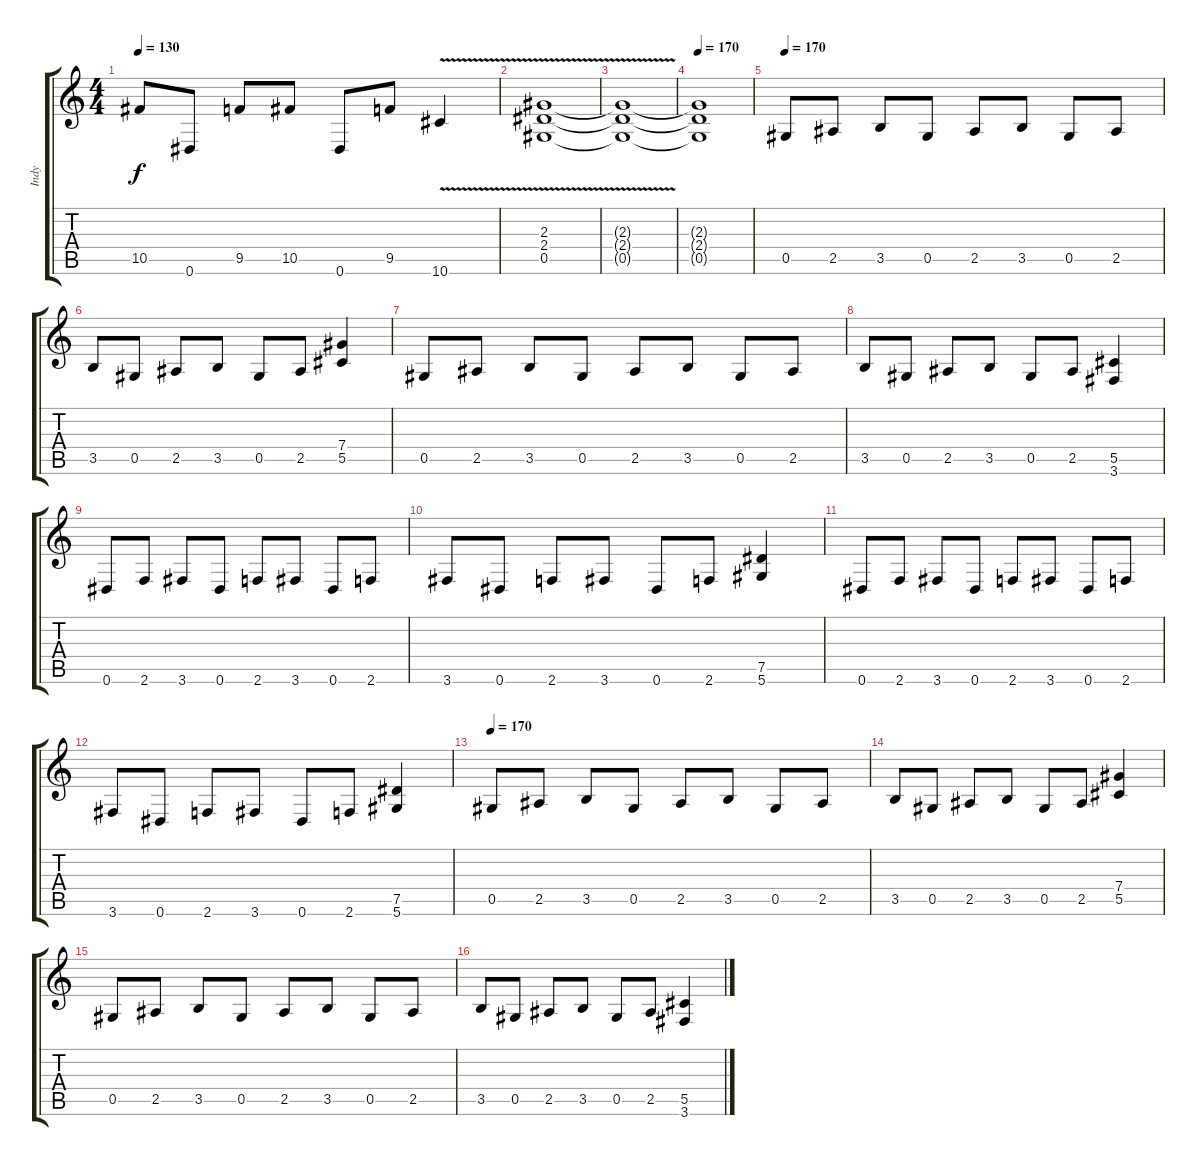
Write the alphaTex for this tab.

\track ("Indy" "Indy") {instrument distortionguitar}
\staff {score tabs}
\tuning (Eb4 Bb3 Gb3 Db3 Ab2 Eb2) {hide}
\ts (4 4)
\tempo 130
\clef g2
\ks c
10.5.8{dy f} 0.6.8 9.5.8 10.5.8 0.6.8 9.5.8 10.6{v}.4 |
(2.3 2.4{v} 0.5).1 |
(2.3{t} 2.4{t} 0.5{t}).1 |
\tempo 170
(2.3{t} 2.4{t} 0.5{t}).1 |
\tempo 170
0.5.8 2.5.8 3.5.8 0.5.8 2.5.8 3.5.8 0.5.8 2.5.8 |
3.5.8 0.5.8 2.5.8 3.5.8 0.5.8 2.5.8 (7.4 5.5).4 |
0.5.8 2.5.8 3.5.8 0.5.8 2.5.8 3.5.8 0.5.8 2.5.8 |
3.5.8 0.5.8 2.5.8 3.5.8 0.5.8 2.5.8 (5.5 3.6).4 |
0.6.8 2.6.8 3.6.8 0.6.8 2.6.8 3.6.8 0.6.8 2.6.8 |
3.6.8 0.6.8 2.6.8 3.6.8 0.6.8 2.6.8 (7.5 5.6).4 |
0.6.8 2.6.8 3.6.8 0.6.8 2.6.8 3.6.8 0.6.8 2.6.8 |
3.6.8 0.6.8 2.6.8 3.6.8 0.6.8 2.6.8 (7.5 5.6).4 |
\tempo 170
0.5.8 2.5.8 3.5.8 0.5.8 2.5.8 3.5.8 0.5.8 2.5.8 |
3.5.8 0.5.8 2.5.8 3.5.8 0.5.8 2.5.8 (7.4 5.5).4 |
0.5.8 2.5.8 3.5.8 0.5.8 2.5.8 3.5.8 0.5.8 2.5.8 |
3.5.8 0.5.8 2.5.8 3.5.8 0.5.8 2.5.8 (5.5 3.6).4
